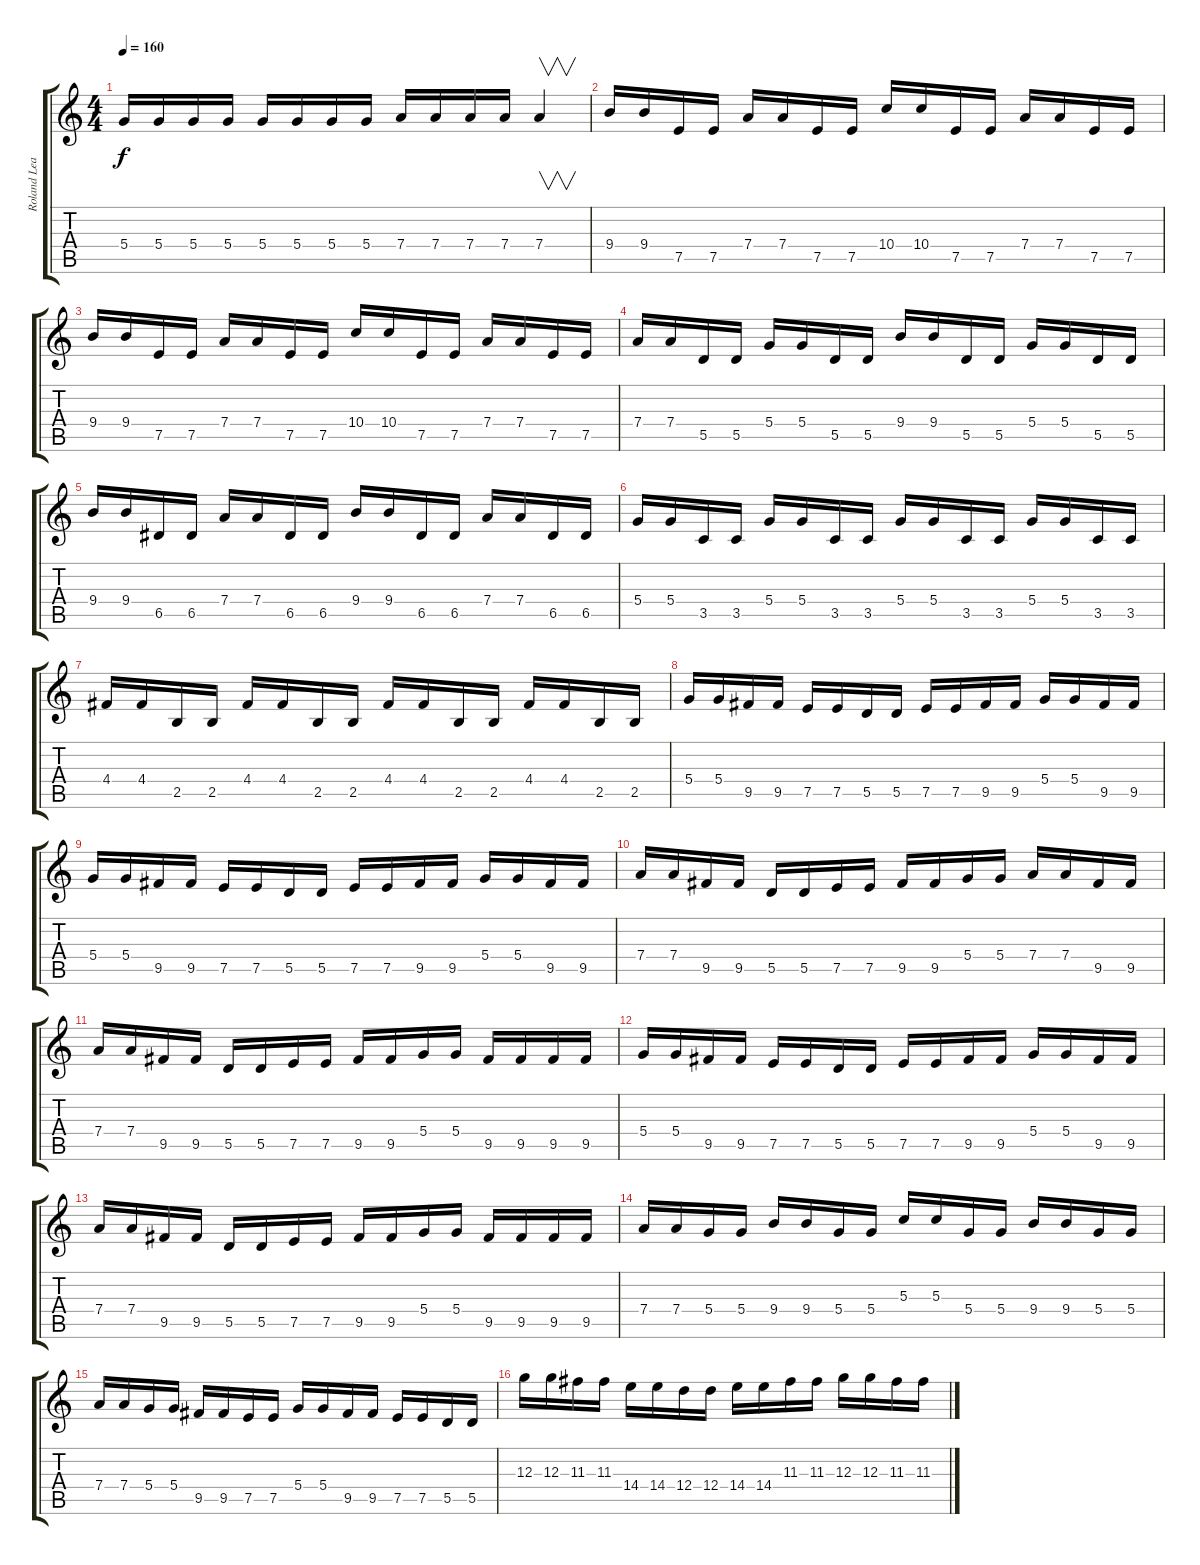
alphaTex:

\track ("Roland Lead" "Roland Lea") {instrument overdrivenguitar}
\staff {score tabs}
\tuning (E4 B3 G3 D3 A2 E2) {hide}
\ts (4 4)
\tempo 160
\clef g2
\ks c
5.4.16{dy f} 5.4.16 5.4.16 5.4.16 5.4.16 5.4.16 5.4.16 5.4.16 7.4.16 7.4.16 7.4.16 7.4.16 7.4.4{v} |
9.4.16 9.4.16 7.5.16 7.5.16 7.4.16 7.4.16 7.5.16 7.5.16 10.4.16 10.4.16 7.5.16 7.5.16 7.4.16 7.4.16 7.5.16 7.5.16 |
9.4.16 9.4.16 7.5.16 7.5.16 7.4.16 7.4.16 7.5.16 7.5.16 10.4.16 10.4.16 7.5.16 7.5.16 7.4.16 7.4.16 7.5.16 7.5.16 |
7.4.16 7.4.16 5.5.16 5.5.16 5.4.16 5.4.16 5.5.16 5.5.16 9.4.16 9.4.16 5.5.16 5.5.16 5.4.16 5.4.16 5.5.16 5.5.16 |
9.4.16 9.4.16 6.5.16 6.5.16 7.4.16 7.4.16 6.5.16 6.5.16 9.4.16 9.4.16 6.5.16 6.5.16 7.4.16 7.4.16 6.5.16 6.5.16 |
5.4.16 5.4.16 3.5.16 3.5.16 5.4.16 5.4.16 3.5.16 3.5.16 5.4.16 5.4.16 3.5.16 3.5.16 5.4.16 5.4.16 3.5.16 3.5.16 |
4.4.16 4.4.16 2.5.16 2.5.16 4.4.16 4.4.16 2.5.16 2.5.16 4.4.16 4.4.16 2.5.16 2.5.16 4.4.16 4.4.16 2.5.16 2.5.16 |
5.4.16 5.4.16 9.5.16 9.5.16 7.5.16 7.5.16 5.5.16 5.5.16 7.5.16 7.5.16 9.5.16 9.5.16 5.4.16 5.4.16 9.5.16 9.5.16 |
5.4.16 5.4.16 9.5.16 9.5.16 7.5.16 7.5.16 5.5.16 5.5.16 7.5.16 7.5.16 9.5.16 9.5.16 5.4.16 5.4.16 9.5.16 9.5.16 |
7.4.16 7.4.16 9.5.16 9.5.16 5.5.16 5.5.16 7.5.16 7.5.16 9.5.16 9.5.16 5.4.16 5.4.16 7.4.16 7.4.16 9.5.16 9.5.16 |
7.4.16 7.4.16 9.5.16 9.5.16 5.5.16 5.5.16 7.5.16 7.5.16 9.5.16 9.5.16 5.4.16 5.4.16 9.5.16 9.5.16 9.5.16 9.5.16 |
5.4.16 5.4.16 9.5.16 9.5.16 7.5.16 7.5.16 5.5.16 5.5.16 7.5.16 7.5.16 9.5.16 9.5.16 5.4.16 5.4.16 9.5.16 9.5.16 |
7.4.16 7.4.16 9.5.16 9.5.16 5.5.16 5.5.16 7.5.16 7.5.16 9.5.16 9.5.16 5.4.16 5.4.16 9.5.16 9.5.16 9.5.16 9.5.16 |
7.4.16 7.4.16 5.4.16 5.4.16 9.4.16 9.4.16 5.4.16 5.4.16 5.3.16 5.3.16 5.4.16 5.4.16 9.4.16 9.4.16 5.4.16 5.4.16 |
7.4.16 7.4.16 5.4.16 5.4.16 9.5.16 9.5.16 7.5.16 7.5.16 5.4.16 5.4.16 9.5.16 9.5.16 7.5.16 7.5.16 5.5.16 5.5.16 |
12.3.16 12.3.16 11.3.16 11.3.16 14.4.16 14.4.16 12.4.16 12.4.16 14.4.16 14.4.16 11.3.16 11.3.16 12.3.16 12.3.16 11.3.16 11.3.16
